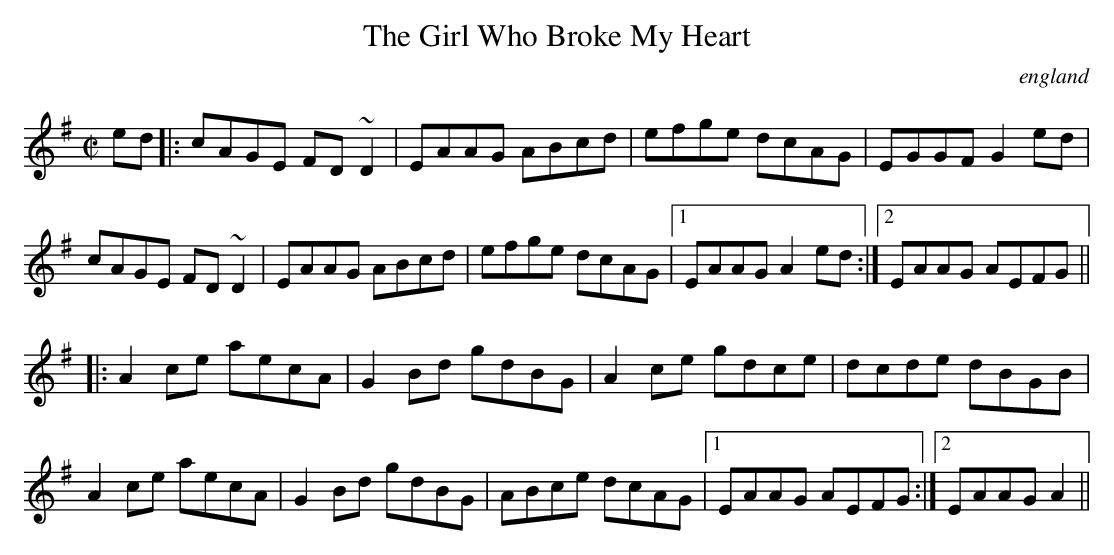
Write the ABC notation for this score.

X:1
T:Girl Who Broke My Heart, The
O:england
M:C|
K:Ador
ed|:cAGE FD~D2|EAAG ABcd|efge dcAG|EGGF G2ed|
cAGE FD~D2|EAAG ABcd|efge dcAG|1 EAAG A2ed:|2 EAAG AEFG||
|:A2ce aecA|G2Bd gdBG|A2ce gdce|dcde dBGB|
A2ce aecA|G2Bd gdBG|ABce dcAG|1 EAAG AEFG:|2 EAAG A2||
